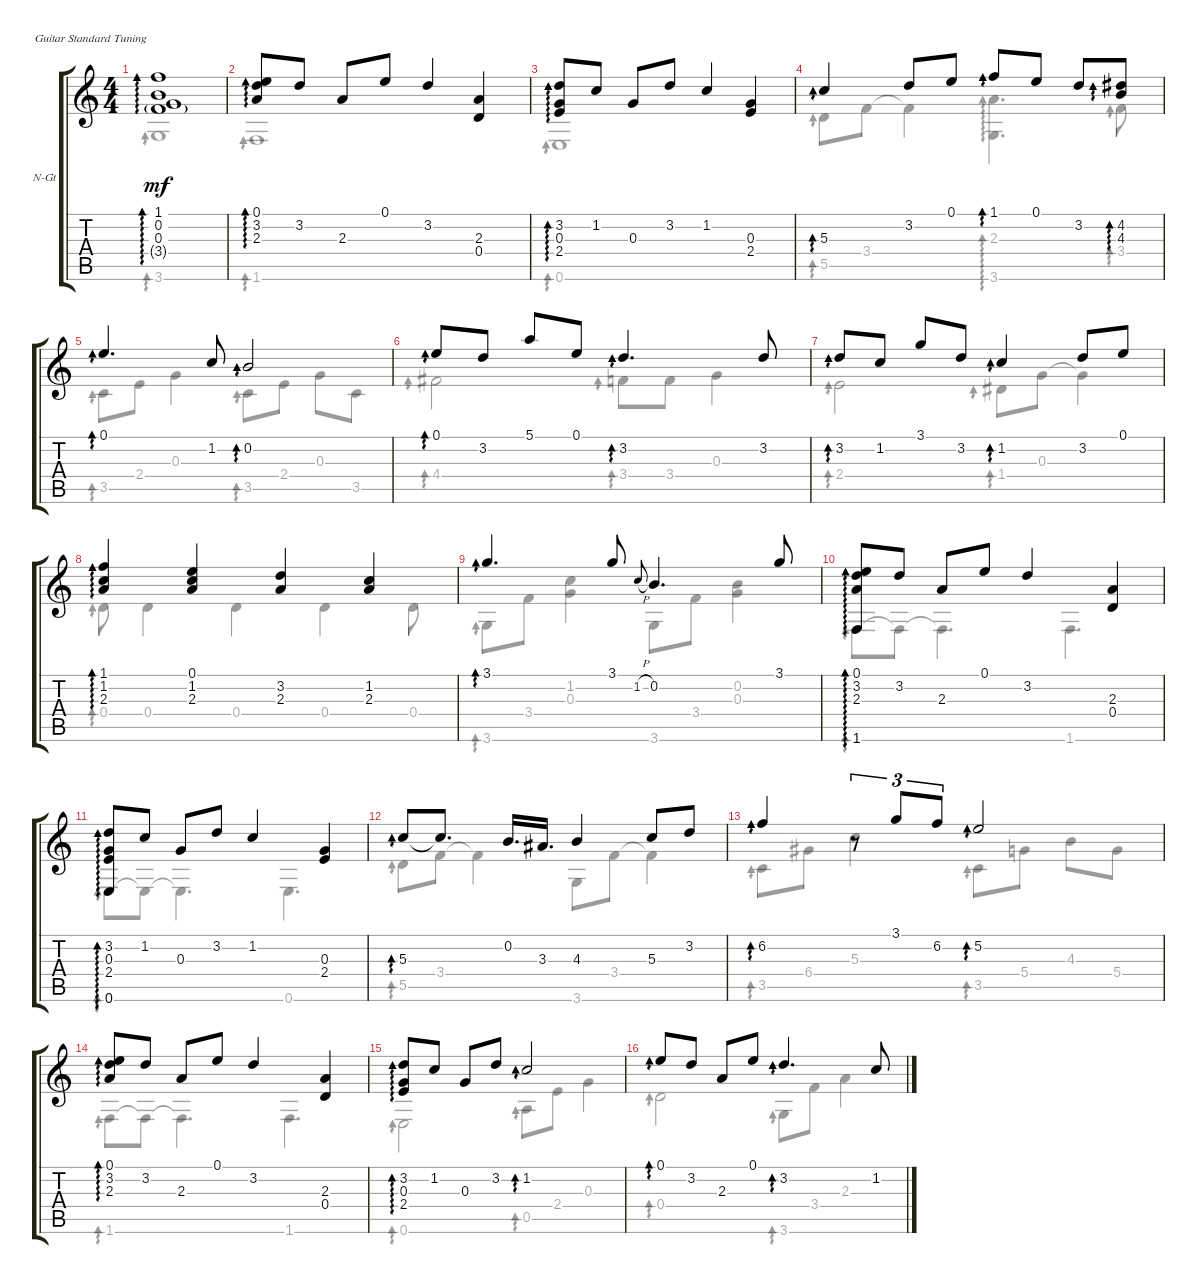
\defaultSystemsLayout 4
\bracketExtendMode groupsimilarinstruments
\firstSystemTrackNameOrientation horizontal
\otherSystemsTrackNameOrientation horizontal
\track ("Nylon Guitar" "N-Gt") {instrument acousticguitarnylon}
\staff {score tabs}
\tuning (E4 B3 G3 D3 A2 E2)
\voice
\ts (4 4)
\tempo (70 hide)
\clef g2
\ks c
(1.1 0.2 0.3 3.4{g}).1{ad 0 dy mf} |
(0.1 2.3 3.2).8{ad 0} 3.2.8 2.3.8 0.1.8 3.2.4 (2.3 0.4).4 |
(3.2 0.3 2.4).8{ad 0} 1.2.8 0.3.8 3.2.8 1.2.4 (0.3 2.4).4 |
5.3.4{ad 0} 3.2.8 0.1.8 1.1.8{ad 0} 0.1.8 3.2.8 (4.2 4.3).8{ad 0} |
0.1.4{d ad 0} 1.2.8 0.2.2{ad 0} |
0.1.8{ad 0} 3.2.8 5.1.8 0.1.8 3.2.4{d ad 0} 3.2.8 |
3.2.8{ad 0} 1.2.8 3.1.8 3.2.8 1.2.4{ad 0} 3.2.8 0.1.8 |
(1.1 1.2 2.3).4{ad 0} (1.2 2.3 0.1).4 (3.2 2.3).4 (1.2 2.3).4 |
3.1.4{d ad 0} 3.1.8 1.2{h}.8{gr onbeat} 0.2.4{d} 3.1.8 |
(0.1 2.3 3.2 1.6).8{ad 0} 3.2.8 2.3.8 0.1.8 3.2.4 (2.3 0.4).4 |
(3.2 0.3 2.4 0.6).8{ad 0} 1.2.8 0.3.8 3.2.8 1.2.4 (0.3 2.4).4 |
5.3.8{ad 0} 5.3{t}.8{d} 0.2.16{d} 3.3.16{d} 4.3.4 5.3.8 3.2.8 |
6.2.4{ad 0} r.8{tu (3 2)} 3.1.8{tu (3 2)} 6.2.8{tu (3 2)} 5.2.2{ad 0} |
(0.1 2.3 3.2).8{ad 0} 3.2.8 2.3.8 0.1.8 3.2.4 (2.3 0.4).4 |
(3.2 0.3 2.4).8{ad 0} 1.2.8 0.3.8 3.2.8 1.2.2{ad 0} |
0.1.8{ad 0} 3.2.8 2.3.8 0.1.8 3.2.4{d ad 0} 1.2.8
\voice
\clef g2
\ottava regular
\simile none
\ks c
3.6.1{ad 0 dy mf} |
1.6.1{ad 0} |
0.6.1{ad 0} |
5.5.8{ad 0} 3.4.8 3.4{t}.4 (3.6 2.3).4{d ad 0} 3.4.8{ad 0} |
3.5.8{ad 0} 2.4.8 0.3.4 3.5.8{ad 0} 2.4.8 0.3.8 3.5.8 |
4.4.2{ad 0} 3.4.8{ad 0} 3.4.8 0.3.4 |
2.4.2{ad 0} 1.4.8{ad 0} 0.3.8 0.3{t}.4 |
0.4.8{ad 0} 0.4.4 0.4.4 0.4.4 0.4.8 |
3.6.8{ad 0} 3.4.8 (0.3 1.2).4 3.6.8 3.4.8 (0.3 0.2).4 |
1.6.8{ad 0} 1.6{t}.8 1.6{t}.4{d} 1.6.4{d} |
0.6.8{ad 0} 0.6{t}.8 0.6{t}.4{d} 0.6.4{d} |
5.5.8{ad 0} 3.4.8 3.4{t}.4 3.6.8 3.4.8 3.4{t}.4 |
3.5.8{ad 0} 6.4.8 5.3.4 3.5.8{ad 0} 5.4.8 4.3.8 5.4.8 |
1.6.8{ad 0} 1.6{t}.8 1.6{t}.4{d} 1.6.4{d} |
0.6.2{ad 0} 0.5.8{ad 0} 2.4.8 0.3.4 |
0.4.2{ad 0} 3.6.8{ad 0} 3.4.8 2.3.4
